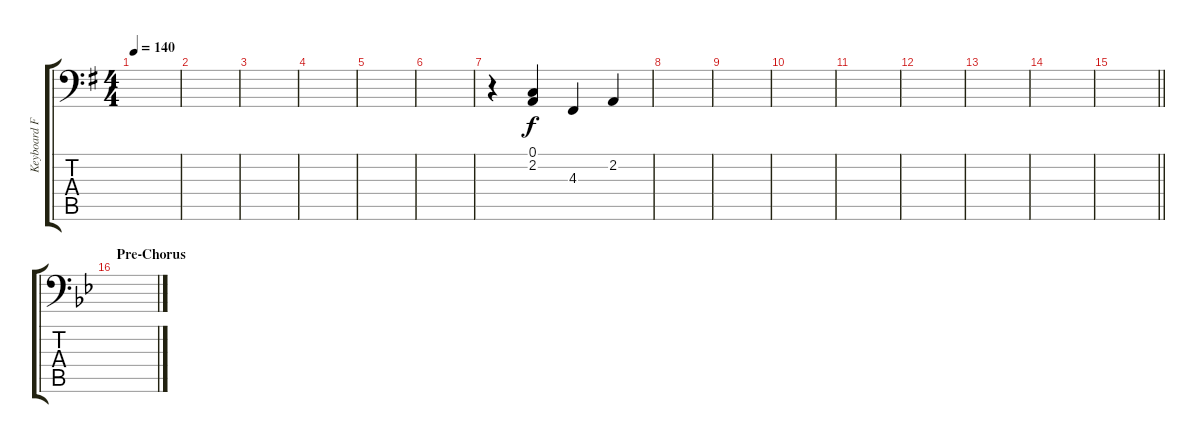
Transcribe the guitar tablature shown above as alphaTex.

\track ("Keyboard Fills" "Keyboard F") {instrument synthbrass2}
\staff {score tabs}
\tuning (C3 G2 D2 A1 E1 B0) {hide}
\ts (4 4)
\tempo 140
\clef f4
\ks g
|
|
|
|
|
|
r.4 (0.1 2.2).4 4.3.4 2.2.4 |
|
|
|
|
|
|
|
\barLineRight lightlight
|
\section ("" "Pre-Chorus")
\ks bb
